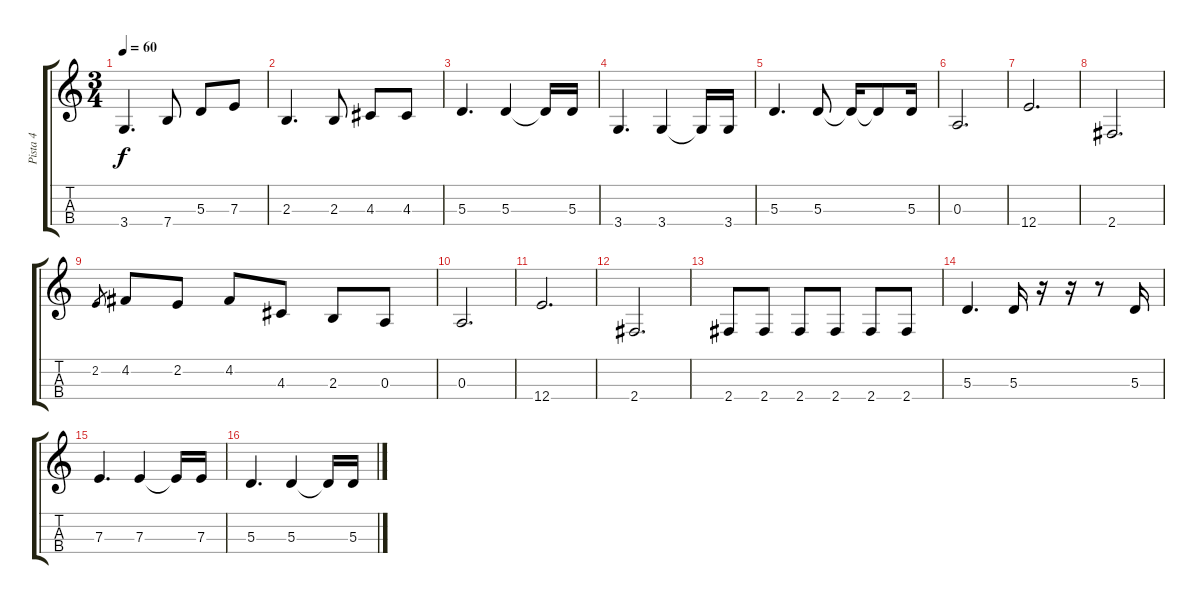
\track ("Pista 4" "Pista 4") {instrument electricbasspick}
\staff {score tabs}
\tuning (G3 D3 A2 E2) {hide}
\ts (3 4)
\tempo 60
\clef g2
\ks c
3.4.4{d dy f} 7.4.8 5.3.8 7.3.8 |
2.3.4{d} 2.3.8 4.3.8 4.3.8 |
5.3.4{d} 5.3.4 5.3{t}.16 5.3.16 |
3.4.4{d} 3.4.4 3.4{t}.16 3.4.16 |
5.3.4{d} 5.3.8 5.3{t}.16 5.3{t}.8 5.3.16 |
0.3.2{d} |
12.4.2{d} |
2.4.2{d} |
2.2.8{gr} 4.2.8 2.2.8 4.2.8 4.3.8 2.3.8 0.3.8 |
0.3.2{d} |
12.4.2{d} |
2.4.2{d} |
2.4.8 2.4.8 2.4.8 2.4.8 2.4.8 2.4.8 |
5.3.4{d} 5.3.16 r.16 r.16 r.8 5.3.16 |
7.3.4{d} 7.3.4 7.3{t}.16 7.3.16 |
5.3.4{d} 5.3.4 5.3{t}.16 5.3.16
